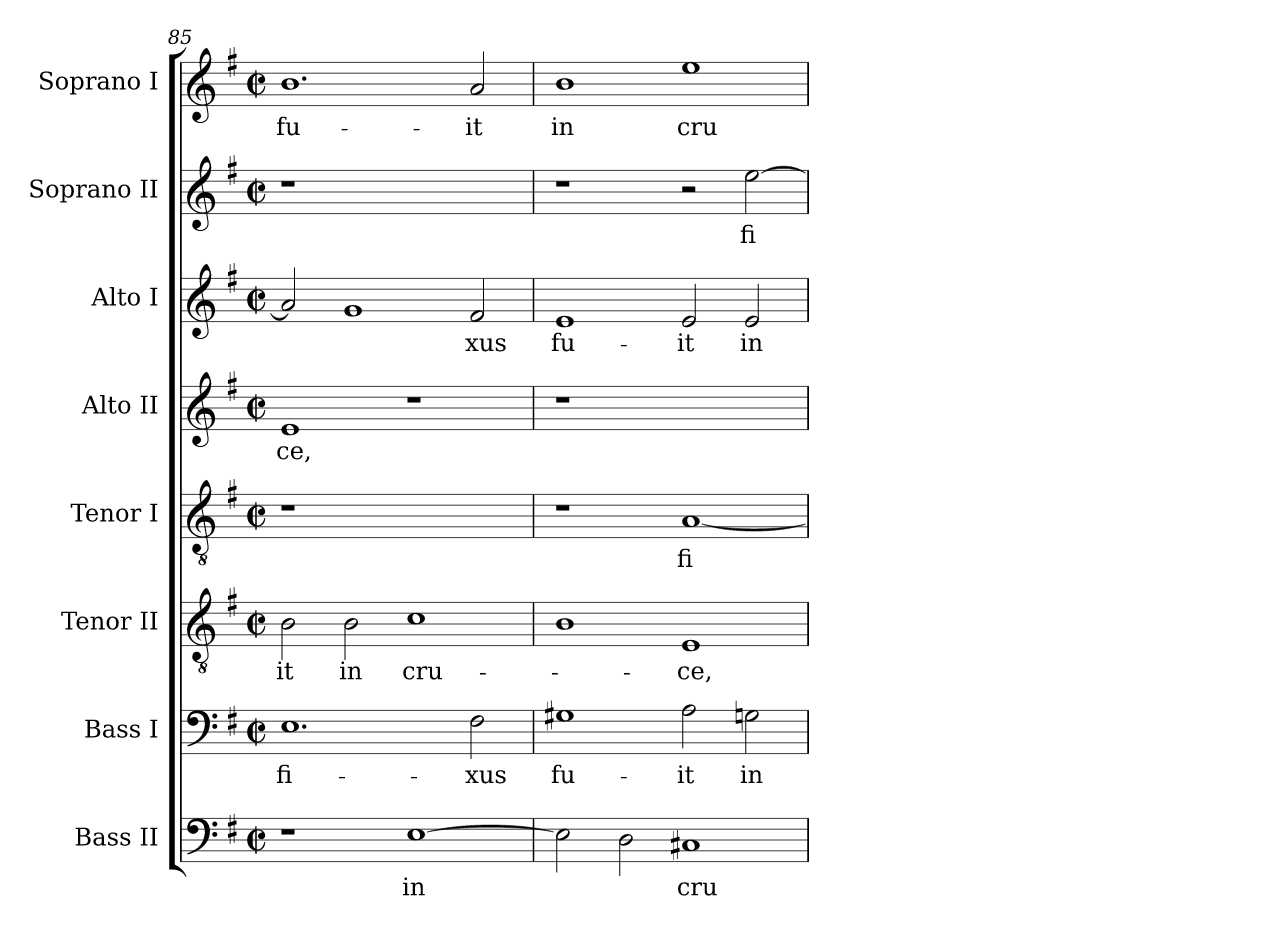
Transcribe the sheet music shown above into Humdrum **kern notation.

**kern	**text	**kern	**text	**kern	**text	**kern	**text	**kern	**text	**kern	**text	**kern	**text	**kern	**text
*part8	*part8	*part7	*part7	*part6	*part6	*part5	*part5	*part4	*part4	*part3	*part3	*part2	*part2	*part1	*part1
*staff8	*staff8	*staff7	*staff7	*staff6	*staff6	*staff5	*staff5	*staff4	*staff4	*staff3	*staff3	*staff2	*staff2	*staff1	*staff1
*I"Bass II	*	*I"Bass I	*	*I"Tenor II	*	*I"Tenor I	*	*I"Alto II	*	*I"Alto I	*	*I"Soprano II	*	*I"Soprano I	*
*I'BII	*	*I'BI	*	*I'TII	*	*I'TI	*	*I'AII	*	*I'AI	*	*	*	*	*
!!LO:PB:g=z
*clefF4	*	*clefF4	*	*clefGv2	*	*clefGv2	*	*clefG2	*	*clefG2	*	*clefG2	*	*clefG2	*
*k[f#]	*	*k[f#]	*	*k[f#]	*	*k[f#]	*	*k[f#]	*	*k[f#]	*	*k[f#]	*	*k[f#]	*
*G:	*	*G:	*	*G:	*	*G:	*	*G:	*	*G:	*	*G:	*	*G:	*
*M2/2	*	*M2/2	*	*M2/2	*	*M2/2	*	*M2/2	*	*M2/2	*	*M2/2	*	*M2/2	*
*met(c|)	*	*met(c|)	*	*met(c|)	*	*met(c|)	*	*met(c|)	*	*met(c|)	*	*met(c|)	*	*met(c|)	*
=85	=85	=85	=85	=85	=85	=85	=85	=85	=85	=85	=85	=85	=85	=85	=85
!	!	!	!LO:LY:b:color=#000000	!	!	!	!	!	!	!	!	!	!	!	!
!	!	!	!	!	!LO:LY:b:color=#000000	!LO:N:vis=1	!	!	!	!	!	!	!	!	!
!	!	!	!	!	!	!	!	!	!LO:LY:b:color=#000000	!	!	!LO:N:vis=1	!	!	!
!	!	!	!	!	!	!	!	!	!	!	!	!	!	!	!LO:LY:b:color=#000000
1r	.	1.Ei	fi-	2Bi\	-it	1r	.	1ei	-ce,	2ai/]	.	1r	.	1.bi	fu-
!	!	!	!	!	!LO:LY:b:color=#000000	!	!	!	!	!	!	!	!	!	!
.	.	.	.	2Bi\	in	.	.	.	.	1gi	.	.	.	.	.
!	!LO:LY:b:color=#000000	!	!	!	!	!	!	!	!	!	!	!	!	!	!
!	!	!	!	!	!LO:LY:b:color=#000000	!	!	!	!	!	!	!	!	!	!
[>1Ei	in	.	.	1ci	cru-	1ryy	.	1r	.	.	.	1ryy	.	.	.
!	!	!	!LO:LY:b:color=#000000	!	!	!	!	!	!	!	!	!	!	!	!
!	!	!	!	!	!	!	!	!	!	!	!LO:LY:b:color=#000000	!	!	!	!
!	!	!	!	!	!	!	!	!	!	!	!	!	!	!	!LO:LY:b:color=#000000
.	.	2F#i\	-xus	.	.	.	.	.	.	2f#i/	-xus	.	.	2ai/	-it
=86	=86	=86	=86	=86	=86	=86	=86	=86	=86	=86	=86	=86	=86	=86	=86
!	!	!	!LO:LY:b:color=#000000	!	!	!	!	!LO:N:vis=1	!	!	!	!	!	!	!
!	!	!	!	!	!	!	!	!	!	!	!LO:LY:b:color=#000000	!	!	!	!
!	!	!	!	!	!	!	!	!	!	!	!	!	!	!	!LO:LY:b:color=#000000
2Ei\]	.	1G#Xi	fu-	1Bi	.	1r	.	1r	.	1ei	fu-	1r	.	1bi	in
2Di\	.	.	.	.	.	.	.	.	.	.	.	.	.	.	.
!	!LO:LY:b:color=#000000	!	!	!	!	!	!	!	!	!	!	!	!	!	!
!	!	!	!LO:LY:b:color=#000000	!	!	!	!	!	!	!	!	!	!	!	!
!	!	!	!	!	!LO:LY:b:color=#000000	!	!	!	!	!	!	!	!	!	!
!	!	!	!	!	!	!	!LO:LY:b:color=#000000	!	!	!	!	!	!	!	!
!	!	!	!	!	!	!	!	!	!	!	!LO:LY:b:color=#000000	!	!	!	!
!	!	!	!	!	!	!	!	!	!	!	!	!	!	!	!LO:LY:b:color=#000000
1C#Xi	cru-	2Ai\	-it	1Ei	-ce,	[<1Ai	fi-	1ryy	.	2ei/	-it	2r	.	1eei	cru-
!	!	!	!LO:LY:b:color=#000000	!	!	!	!	!	!	!	!	!	!	!	!
!	!	!	!	!	!	!	!	!	!	!	!LO:LY:b:color=#000000	!	!	!	!
!	!	!	!	!	!	!	!	!	!	!	!	!	!LO:LY:b:color=#000000	!	!
.	.	2Gni\	in	.	.	.	.	.	.	2ei/	in	[>2eei\	fi-	.	.
=	=	=	=	=	=	=	=	=	=	=	=	=	=	=	=
*-	*-	*-	*-	*-	*-	*-	*-	*-	*-	*-	*-	*-	*-	*-	*-
